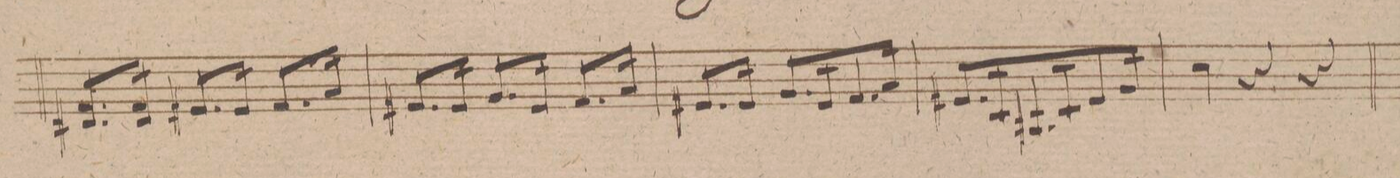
**kern	**dynam
*I"Violino 2do	*
*clefG2	*
*k[f#c#g#]	*
*M3/4	*
8.f#/L 8.d#X/	.
16f#/Jk 16d#/	.
8.e#X/L	.
16e#/Jk	.
8.f#/L	.
16a/Jk	.
=55	=55
8.e#X/L	.
16e#/Jk	.
8.g#/L	.
16e#/Jk	.
8.f#/L	.
16a/Jk	.
=56	=56
8.e#X/L	.
16e#/Jk	.
8.g#/L	.
16e#/K	.
8.f#/	.
16a/Jk	.
=57	=57
8.e#X/L	.
16c#/K	.
8.B#X/	.
16c#/K	.
8.e#/	.
16g#/Jk	.
=58	=58
*4\right	*
4cc#\	.
4r	.
4r	.
=59	=59
*-	*-
